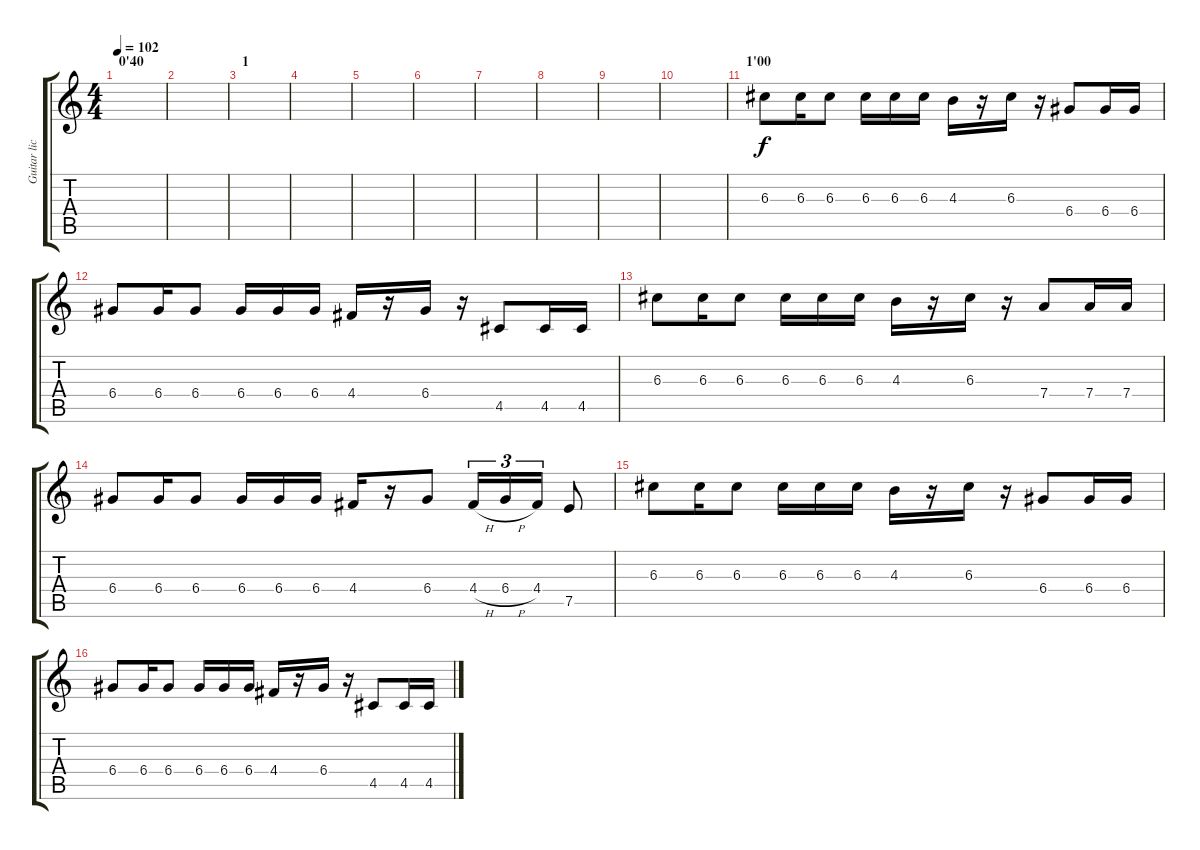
\track ("Guitar licks" "Guitar lic") {instrument electricguitarjazz}
\staff {score tabs}
\tuning (E4 B3 G3 D3 A2 E2) {hide}
\ts (4 4)
\section ("" "0'40")
\tempo 102
\clef g2
\ks c
|
|
\section ("" "1")
|
|
|
|
|
|
|
|
\section ("" "1'00")
6.3.8 6.3.16 6.3.8 6.3.16 6.3.16 6.3.16 4.3.16 r.16 6.3.16 r.16 6.4.8 6.4.16 6.4.16 |
6.4.8 6.4.16 6.4.8 6.4.16 6.4.16 6.4.16 4.4.16 r.16 6.4.16 r.16 4.5.8 4.5.16 4.5.16 |
6.3.8 6.3.16 6.3.8 6.3.16 6.3.16 6.3.16 4.3.16 r.16 6.3.16 r.16 7.4.8 7.4.16 7.4.16 |
6.4.8 6.4.16 6.4.8 6.4.16 6.4.16 6.4.16 4.4.16 r.16 6.4.8 4.4{h}.16{tu (3 2)} 6.4{h}.16{tu (3 2)} 4.4.16{tu (3 2)} 7.5.8 |
6.3.8 6.3.16 6.3.8 6.3.16 6.3.16 6.3.16 4.3.16 r.16 6.3.16 r.16 6.4.8 6.4.16 6.4.16 |
6.4.8 6.4.16 6.4.8 6.4.16 6.4.16 6.4.16 4.4.16 r.16 6.4.16 r.16 4.5.8 4.5.16 4.5.16
